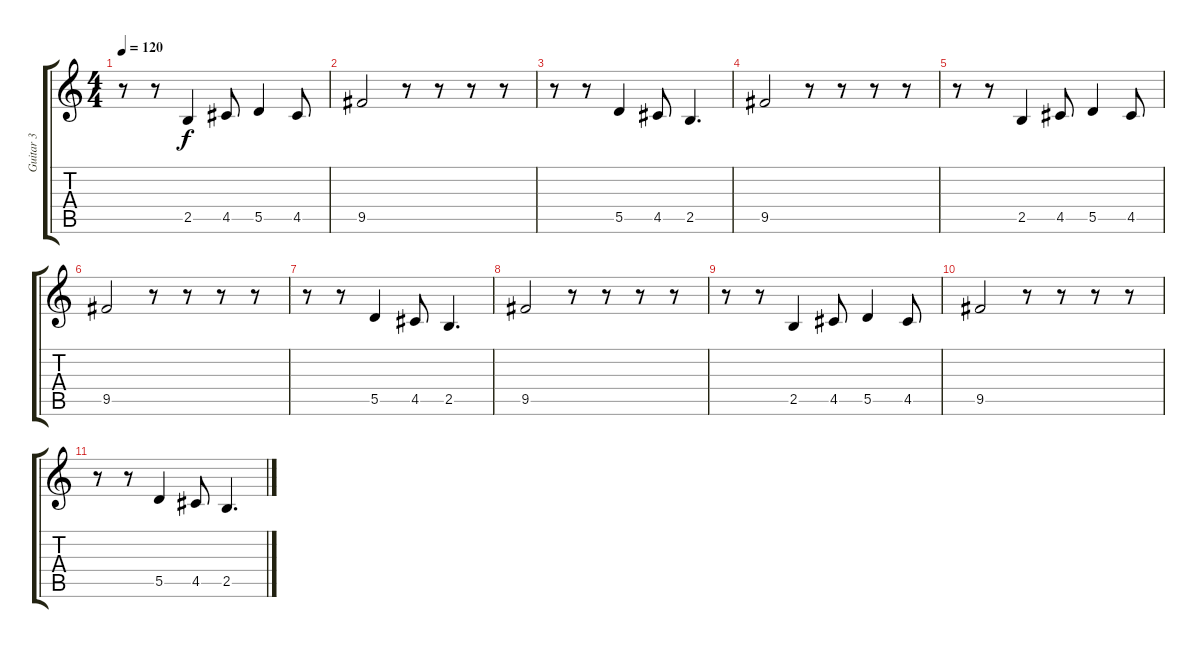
\track ("Guitar 3" "Guitar 3") {instrument distortionguitar}
\staff {score tabs}
\tuning (E4 B3 G3 D3 A2 E2) {hide}
\ts (4 4)
\tempo 120
\clef g2
\ks c
r.8{dy f} r.8 2.5.4 4.5.8 5.5.4 4.5.8 |
9.5.2 r.8 r.8 r.8 r.8 |
r.8 r.8 5.5.4 4.5.8 2.5.4{d} |
9.5.2 r.8 r.8 r.8 r.8 |
r.8 r.8 2.5.4 4.5.8 5.5.4 4.5.8 |
9.5.2 r.8 r.8 r.8 r.8 |
r.8 r.8 5.5.4 4.5.8 2.5.4{d} |
9.5.2 r.8 r.8 r.8 r.8 |
r.8 r.8 2.5.4 4.5.8 5.5.4 4.5.8 |
9.5.2 r.8 r.8 r.8 r.8 |
r.8 r.8 5.5.4 4.5.8 2.5.4{d}
